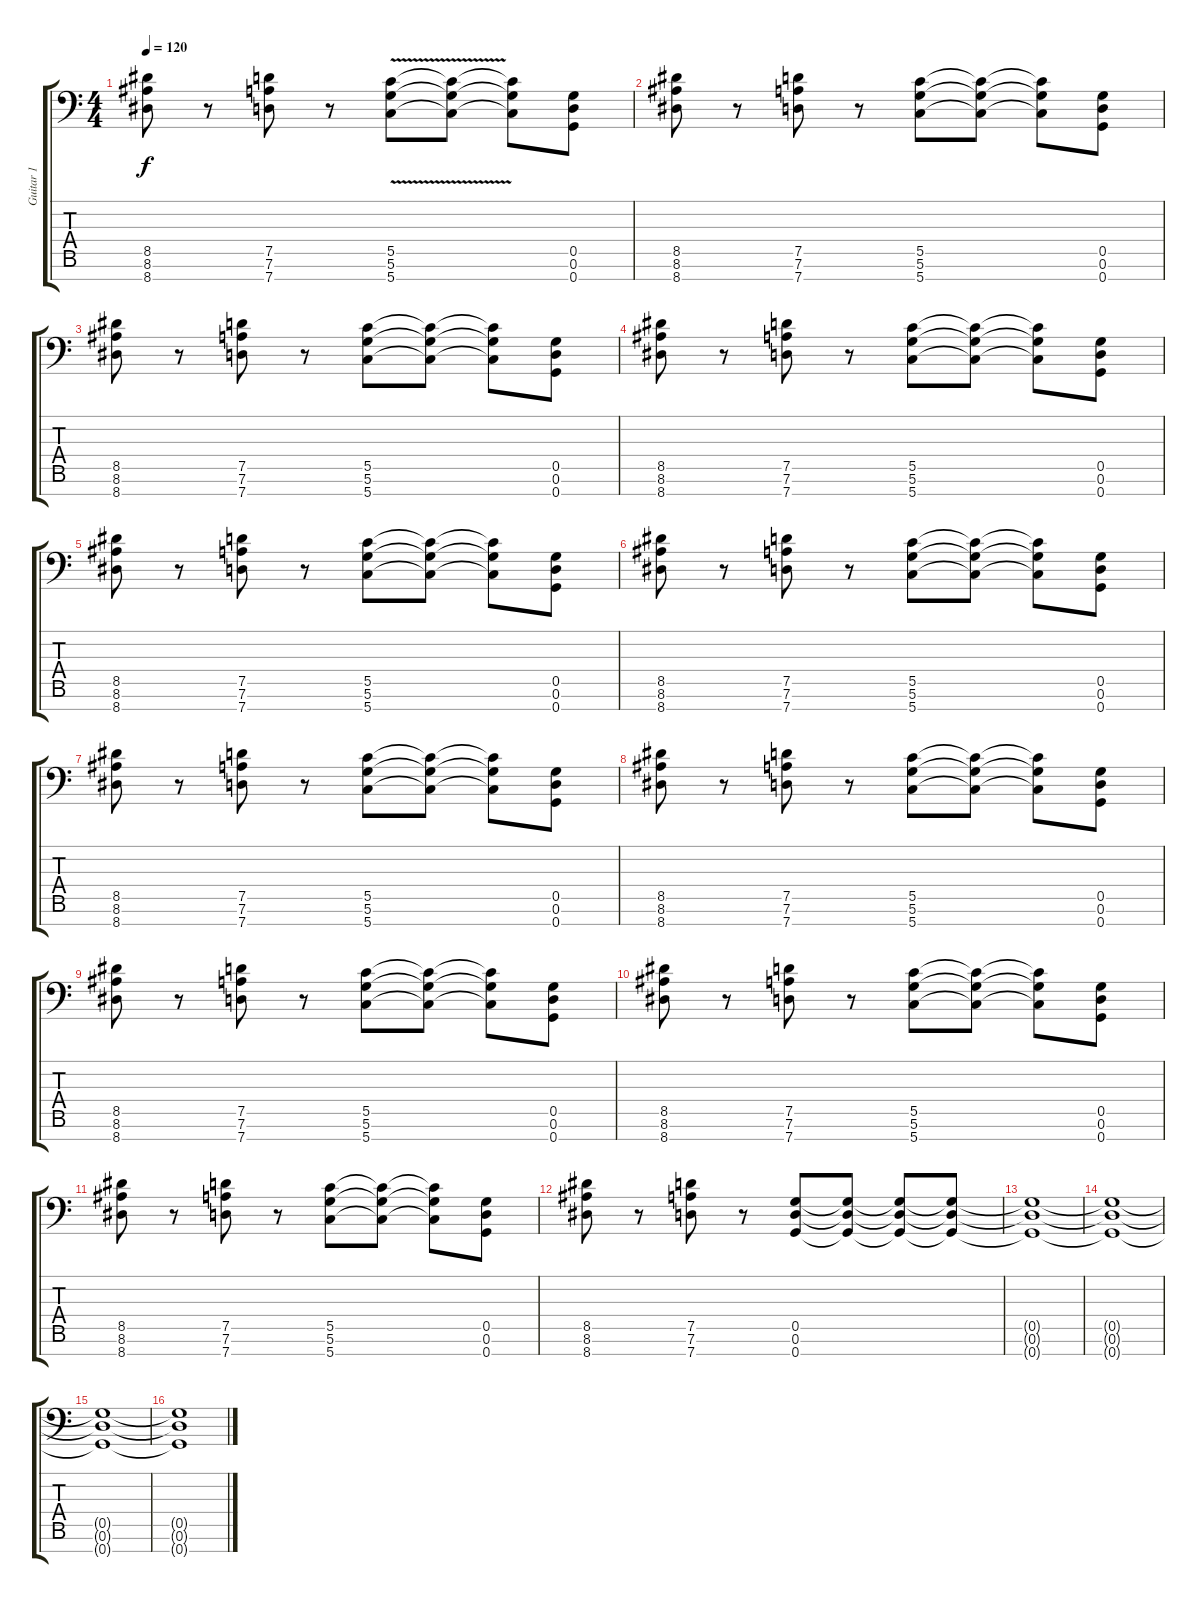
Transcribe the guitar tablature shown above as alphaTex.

\track ("Guitar 1" "Guitar 1") {instrument distortionguitar}
\staff {score tabs}
\tuning (D4 A3 F3 C3 G2 D2 G1) {hide}
\ts (4 4)
\tempo 120
\clef f4
\ks c
(8.5 8.6 8.7).8{dy f balance 8} r.8 (7.5 7.6 7.7).8 r.8 (5.5 5.6 5.7{v}).8 (5.5{t} 5.6{t} 5.7{t}).8 (5.5{t} 5.6{t} 5.7{t}).8 (0.5 0.6 0.7).8 |
(8.5 8.6 8.7).8 r.8 (7.5 7.6 7.7).8 r.8 (5.5 5.6 5.7).8 (5.5{t} 5.6{t} 5.7{t}).8 (5.5{t} 5.6{t} 5.7{t}).8 (0.5 0.6 0.7).8 |
(8.5 8.6 8.7).8 r.8 (7.5 7.6 7.7).8 r.8 (5.5 5.6 5.7).8 (5.5{t} 5.6{t} 5.7{t}).8 (5.5{t} 5.6{t} 5.7{t}).8 (0.5 0.6 0.7).8 |
(8.5 8.6 8.7).8 r.8 (7.5 7.6 7.7).8 r.8 (5.5 5.6 5.7).8 (5.5{t} 5.6{t} 5.7{t}).8 (5.5{t} 5.6{t} 5.7{t}).8 (0.5 0.6 0.7).8 |
(8.5 8.6 8.7).8 r.8 (7.5 7.6 7.7).8 r.8 (5.5 5.6 5.7).8 (5.5{t} 5.6{t} 5.7{t}).8 (5.5{t} 5.6{t} 5.7{t}).8 (0.5 0.6 0.7).8 |
(8.5 8.6 8.7).8 r.8 (7.5 7.6 7.7).8 r.8 (5.5 5.6 5.7).8 (5.5{t} 5.6{t} 5.7{t}).8 (5.5{t} 5.6{t} 5.7{t}).8 (0.5 0.6 0.7).8 |
(8.5 8.6 8.7).8 r.8 (7.5 7.6 7.7).8 r.8 (5.5 5.6 5.7).8 (5.5{t} 5.6{t} 5.7{t}).8 (5.5{t} 5.6{t} 5.7{t}).8 (0.5 0.6 0.7).8 |
(8.5 8.6 8.7).8 r.8 (7.5 7.6 7.7).8 r.8 (5.5 5.6 5.7).8 (5.5{t} 5.6{t} 5.7{t}).8 (5.5{t} 5.6{t} 5.7{t}).8 (0.5 0.6 0.7).8 |
(8.5 8.6 8.7).8 r.8 (7.5 7.6 7.7).8 r.8 (5.5 5.6 5.7).8 (5.5{t} 5.6{t} 5.7{t}).8 (5.5{t} 5.6{t} 5.7{t}).8 (0.5 0.6 0.7).8 |
(8.5 8.6 8.7).8 r.8 (7.5 7.6 7.7).8 r.8 (5.5 5.6 5.7).8 (5.5{t} 5.6{t} 5.7{t}).8 (5.5{t} 5.6{t} 5.7{t}).8 (0.5 0.6 0.7).8 |
(8.5 8.6 8.7).8 r.8 (7.5 7.6 7.7).8 r.8 (5.5 5.6 5.7).8 (5.5{t} 5.6{t} 5.7{t}).8 (5.5{t} 5.6{t} 5.7{t}).8 (0.5 0.6 0.7).8 |
(8.5 8.6 8.7).8 r.8 (7.5 7.6 7.7).8 r.8 (0.5 0.6 0.7).8 (0.5{t} 0.6{t} 0.7{t}).8 (0.5{t} 0.6{t} 0.7{t}).8 (0.5{t} 0.6{t} 0.7{t}).8 |
(0.5{t} 0.6{t} 0.7{t}).1 |
(0.5{t} 0.6{t} 0.7{t}).1 |
(0.5{t} 0.6{t} 0.7{t}).1 |
(0.5{t} 0.6{t} 0.7{t}).1
